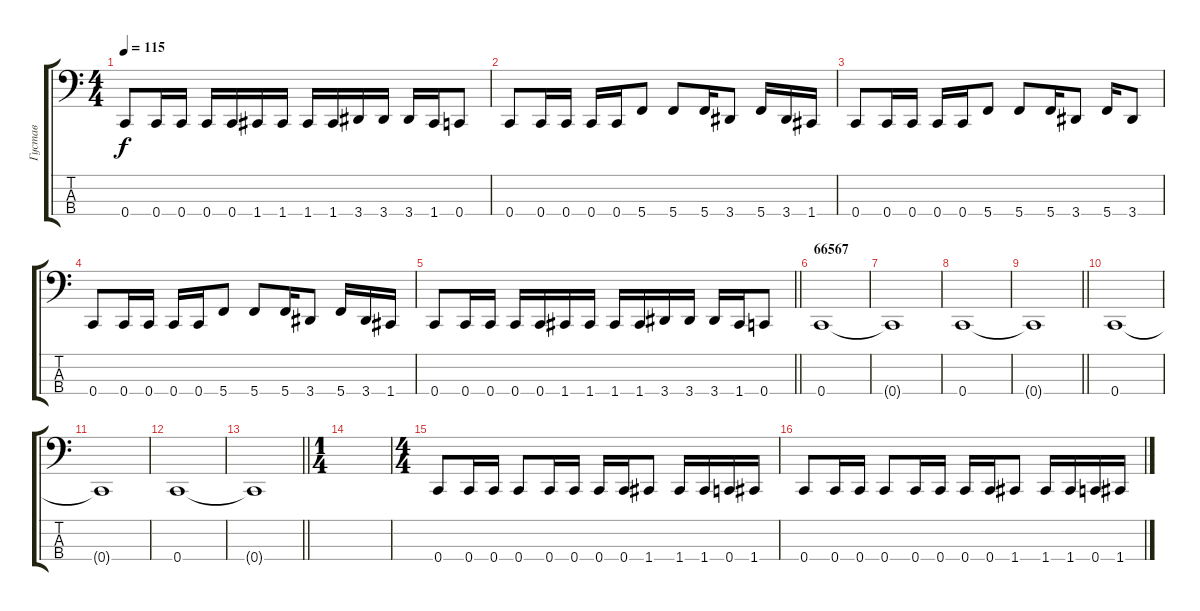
\track ("Густав" "Густав") {instrument slapbass1}
\staff {score tabs}
\tuning (F2 C2 G1 C1) {hide}
\ts (4 4)
\tempo 115
\clef f4
\ks c
0.4.8{dy f} 0.4.16 0.4.16 0.4.16 0.4.16 1.4.16 1.4.16 1.4.16 1.4.16 3.4.16 3.4.16 3.4.16 1.4.16 0.4.8 |
0.4.8 0.4.16 0.4.16 0.4.16 0.4.16 5.4.8 5.4.8 5.4.16 3.4.8 5.4.16 3.4.16 1.4.16 |
0.4.8 0.4.16 0.4.16 0.4.16 0.4.16 5.4.8 5.4.8 5.4.16 3.4.8 5.4.16 3.4.8 |
0.4.8 0.4.16 0.4.16 0.4.16 0.4.16 5.4.8 5.4.8 5.4.16 3.4.8 5.4.16 3.4.16 1.4.16 |
\barLineRight lightlight
0.4.8 0.4.16 0.4.16 0.4.16 0.4.16 1.4.16 1.4.16 1.4.16 1.4.16 3.4.16 3.4.16 3.4.16 1.4.16 0.4.8 |
\section ("" "66567")
0.4.1 |
0.4{t}.1 |
0.4.1 |
\barLineRight lightlight
0.4{t}.1 |
\section ("" "")
0.4.1 |
0.4{t}.1 |
0.4.1 |
\barLineRight lightlight
0.4{t}.1 |
\ts (1 4)
|
\ts (4 4)
0.4.8 0.4.16 0.4.16 0.4.8 0.4.16 0.4.16 0.4.16 0.4.16 1.4.8 1.4.16 1.4.16 0.4.16 1.4.16 |
0.4.8 0.4.16 0.4.16 0.4.8 0.4.16 0.4.16 0.4.16 0.4.16 1.4.8 1.4.16 1.4.16 0.4.16 1.4.16
